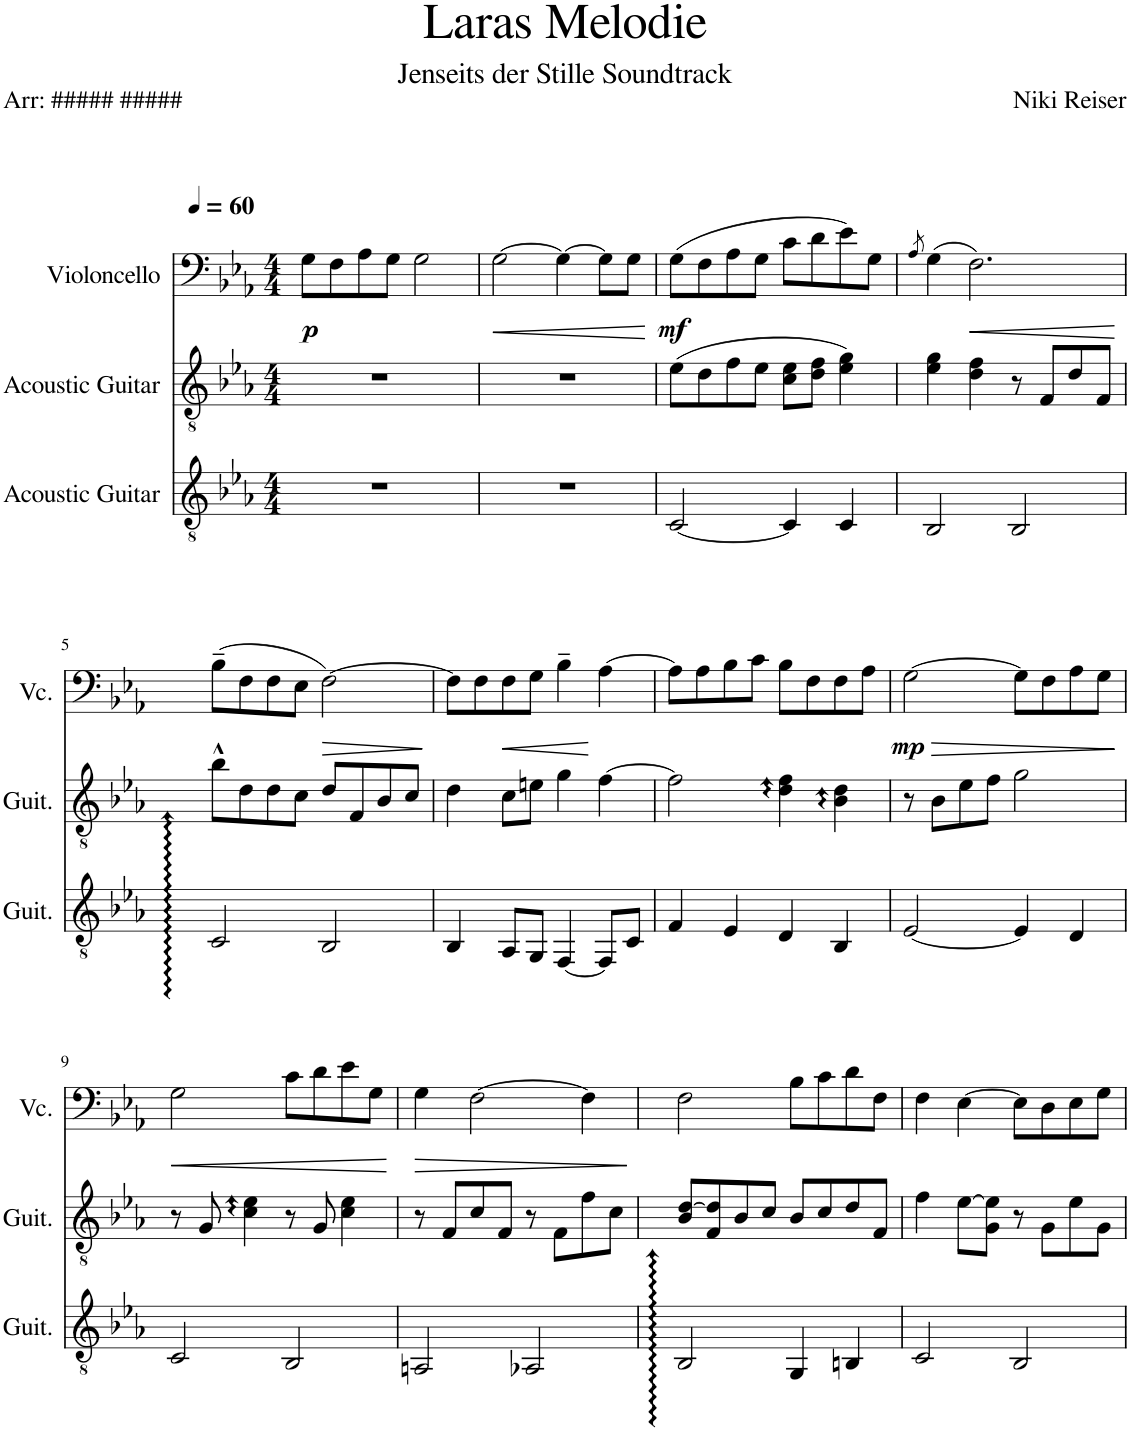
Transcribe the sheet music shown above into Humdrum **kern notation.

**kern	**kern	**kern	**dynam
*part3	*part2	*part1	*part1
*staff3	*staff2	*staff1	*staff1
*I"Acoustic Guitar	*I"Acoustic Guitar	*I"Violoncello	*
*I'Guit.	*I'Guit.	*I'Vc.	*
*clefGv2	*clefGv2	*clefF4	*
*k[b-e-a-]	*k[b-e-a-]	*k[b-e-a-]	*
*M4/4	*M4/4	*M4/4	*
*MM60	*MM60	*MM60	*
=1	=1	=1	=1
!	!	!	!LO:DY:b
1r	1r	8G\L	p
.	.	8F\	.
.	.	8A-\	.
.	.	8G\J	.
.	.	2G\	.
=2	=2	=2	=2
!	!	!	!LO:HP:b
1r	1r	[2G\	<
.	.	4G\_	.
.	.	8G\L]	.
.	.	8G\J	.
.	.	.	[
=3	=3	=3	=3
!	!	!	!LO:DY:b
[2C/	(8e-\L	(8G\L	mf
.	8d\	8F\	.
.	8f\	8A-\	.
.	8e-\J	8G\J	.
4C/]	8c\ 8e-\L	8c\L	.
.	8d\ 8f\J	8d\	.
4C/	4e-\ 4g\)	8e-\)	.
.	.	8G\J	.
=4	=4	=4	=4
.	.	8qA-/	.
2BB-/	4e-\ 4g\	(4G\	.
!	!	!	!LO:HP:b
.	4d\ 4f\	2.F\)	<
2BB-/	8r	.	.
.	8F/L	.	.
.	8d/	.	.
.	8F/J	.	.
.	.	.	[
!!LO:LB:g=z
=5	=5	=5	=5
2C::/	8b-^^\L	(8B-~\L	.
.	8d\	8F\	.
.	8d\	8F\	.
.	8c\J	8E-\J	.
!	!	!	!LO:HP:b
2BB-/	8d/L	[2F\)	>
.	8F/	.	.
.	8B-/	.	.
.	8c/J	.	.
.	.	.	]
=6	=6	=6	=6
4BB-/	4d\	8F\L]	.
.	.	8F\	.
!	!	!	!LO:HP:b
8AA-/L	8c\L	8F\	<
8GG/J	8en\J	8G\J	.
[4FF/	4g\	4B-~\	.
8FF/L]	[4f\	[4A-\	[
8C/J	.	.	.
=7	=7	=7	=7
4F/	2f\]	8A-\L]	.
.	.	8A-\	.
4E-/	.	8B-\	.
.	.	8c\J	.
4D/	4d\:: 4f\::	8B-\L	.
.	.	8F\	.
4BB-/	4B-\:: 4d\::	8F\	.
.	.	8A-\J	.
=8	=8	=8	=8
!	!	!	!LO:HP:b
!	!	!	!LO:DY:n=1:b
[2E-/	8r	[2G\	> mp
.	8B-\L	.	.
.	8e-\	.	.
.	8f\J	.	.
4E-/]	2g\	8G\L]	.
.	.	8F\	.
4D/	.	8A-\	.
.	.	8G\J	.
.	.	.	]
!!LO:LB:g=z
=9	=9	=9	=9
!	!	!	!LO:HP:b
2C/	8r	2G\	<
.	8G/	.	.
.	4c\:: 4e-\::	.	.
2BB-/	8r	8c\L	.
.	8G/	8d\	.
.	4c\ 4e-\	8e-\	.
.	.	8G\J	.
.	.	.	[
=10	=10	=10	=10
!	!	!	!LO:HP:b
2AAn/	8r	4G\	>
.	8F/L	.	.
.	8c/	[2F\	.
.	8F/J	.	.
2AA-X/	8r	.	.
.	8F\L	.	.
.	8f\	4F\]	.
.	8c\J	.	.
.	.	.	]
=11	=11	=11	=11
2BB-::/	8B-/ [8d/L	2F\	.
.	8F/ 8d/]	.	.
.	8B-/	.	.
.	8c/J	.	.
4GG/	8B-/L	8B-\L	.
.	8c/	8c\	.
4BBn/	8d/	8d\	.
.	8F/J	8F\J	.
=12	=12	=12	=12
2C/	4f\	4F\	.
.	[8e-\L	[4E-\	.
.	8G\ 8e-\]J	.	.
2BB-/	8r	8E-\L]	.
.	8G\L	8D\	.
.	8e-\	8E-\	.
.	8G\J	8G\J	.
=	=	=	=
*-	*-	*-	*-
